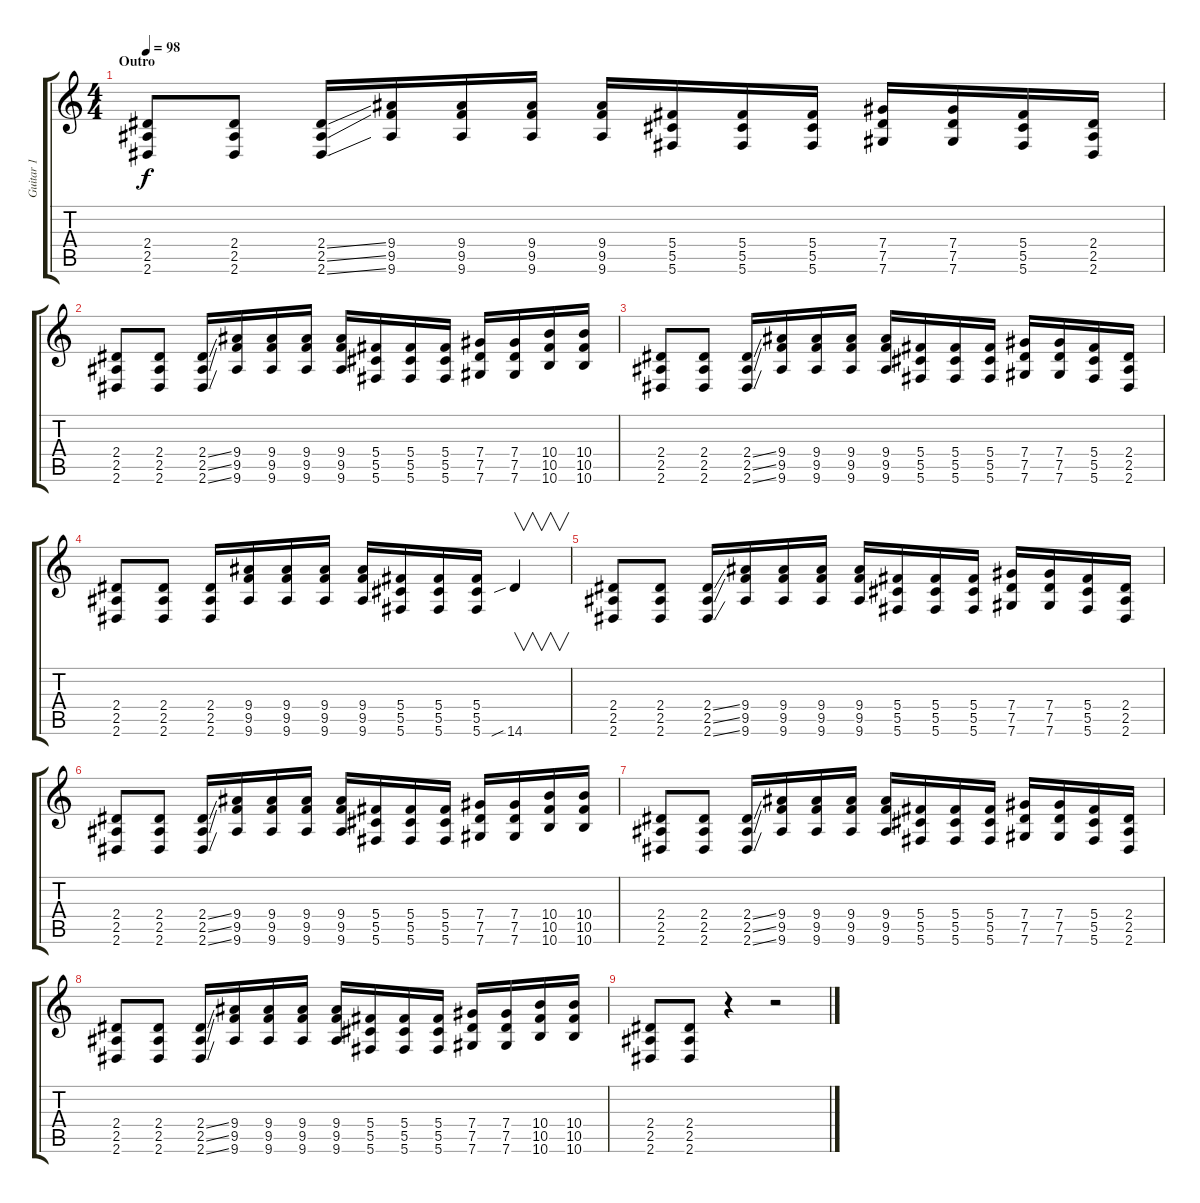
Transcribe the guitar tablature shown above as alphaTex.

\track ("Guitar 1" "Guitar 1") {instrument distortionguitar}
\staff {score tabs}
\tuning (Eb4 Bb3 Gb3 Db3 Ab2 Db2) {hide}
\ts (4 4)
\section ("" "Outro")
\tempo 98
\clef g2
\ks c
(2.4 2.5 2.6).8{dy f} (2.4 2.5 2.6).8 (2.4{ss} 2.5{ss} 2.6{ss}).16 (9.4 9.5 9.6).16 (9.4 9.5 9.6).16 (9.4 9.5 9.6).16 (9.4 9.5 9.6).16 (5.4 5.5 5.6).16 (5.4 5.5 5.6).16 (5.4 5.5 5.6).16 (7.4 7.5 7.6).16 (7.4 7.5 7.6).16 (5.4 5.5 5.6).16 (2.4 2.5 2.6).16 |
(2.4 2.5 2.6).8 (2.4 2.5 2.6).8 (2.4{ss} 2.5{ss} 2.6{ss}).16 (9.4 9.5 9.6).16 (9.4 9.5 9.6).16 (9.4 9.5 9.6).16 (9.4 9.5 9.6).16 (5.4 5.5 5.6).16 (5.4 5.5 5.6).16 (5.4 5.5 5.6).16 (7.4 7.5 7.6).16 (7.4 7.5 7.6).16 (10.4 10.5 10.6).16 (10.4 10.5 10.6).16 |
(2.4 2.5 2.6).8 (2.4 2.5 2.6).8 (2.4{ss} 2.5{ss} 2.6{ss}).16 (9.4 9.5 9.6).16 (9.4 9.5 9.6).16 (9.4 9.5 9.6).16 (9.4 9.5 9.6).16 (5.4 5.5 5.6).16 (5.4 5.5 5.6).16 (5.4 5.5 5.6).16 (7.4 7.5 7.6).16 (7.4 7.5 7.6).16 (5.4 5.5 5.6).16 (2.4 2.5 2.6).16 |
(2.4 2.5 2.6).8 (2.4 2.5 2.6).8 (2.4 2.5 2.6).16 (9.4 9.5 9.6).16 (9.4 9.5 9.6).16 (9.4 9.5 9.6).16 (9.4 9.5 9.6).16 (5.4 5.5 5.6).16 (5.4 5.5 5.6).16 (5.4 5.5 5.6).16 14.6{sib}.4{v} |
(2.4 2.5 2.6).8 (2.4 2.5 2.6).8 (2.4{ss} 2.5{ss} 2.6{ss}).16 (9.4 9.5 9.6).16 (9.4 9.5 9.6).16 (9.4 9.5 9.6).16 (9.4 9.5 9.6).16 (5.4 5.5 5.6).16 (5.4 5.5 5.6).16 (5.4 5.5 5.6).16 (7.4 7.5 7.6).16 (7.4 7.5 7.6).16 (5.4 5.5 5.6).16 (2.4 2.5 2.6).16 |
(2.4 2.5 2.6).8 (2.4 2.5 2.6).8 (2.4{ss} 2.5{ss} 2.6{ss}).16 (9.4 9.5 9.6).16 (9.4 9.5 9.6).16 (9.4 9.5 9.6).16 (9.4 9.5 9.6).16 (5.4 5.5 5.6).16 (5.4 5.5 5.6).16 (5.4 5.5 5.6).16 (7.4 7.5 7.6).16 (7.4 7.5 7.6).16 (10.4 10.5 10.6).16 (10.4 10.5 10.6).16 |
(2.4 2.5 2.6).8 (2.4 2.5 2.6).8 (2.4{ss} 2.5{ss} 2.6{ss}).16 (9.4 9.5 9.6).16 (9.4 9.5 9.6).16 (9.4 9.5 9.6).16 (9.4 9.5 9.6).16 (5.4 5.5 5.6).16 (5.4 5.5 5.6).16 (5.4 5.5 5.6).16 (7.4 7.5 7.6).16 (7.4 7.5 7.6).16 (5.4 5.5 5.6).16 (2.4 2.5 2.6).16 |
(2.4 2.5 2.6).8 (2.4 2.5 2.6).8 (2.4{ss} 2.5{ss} 2.6{ss}).16 (9.4 9.5 9.6).16 (9.4 9.5 9.6).16 (9.4 9.5 9.6).16 (9.4 9.5 9.6).16 (5.4 5.5 5.6).16 (5.4 5.5 5.6).16 (5.4 5.5 5.6).16 (7.4 7.5 7.6).16 (7.4 7.5 7.6).16 (10.4 10.5 10.6).16 (10.4 10.5 10.6).16 |
(2.4 2.5 2.6).8 (2.4 2.5 2.6).8 r.4 r.2
